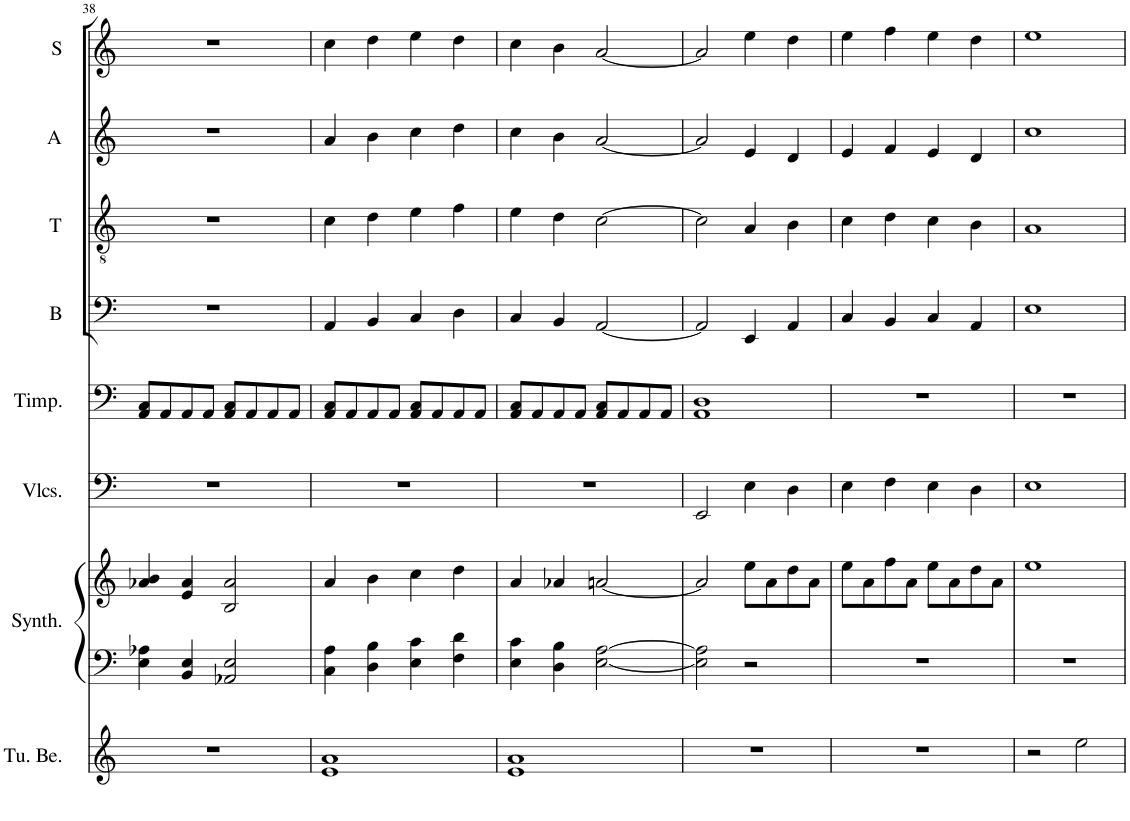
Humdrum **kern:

**kern	**kern	**kern	**kern	**kern	**kern	**kern	**kern	**kern
*part8	*part7	*part7	*part6	*part5	*part4	*part3	*part2	*part1
*staff9	*staff8	*staff7	*staff6	*staff5	*staff4	*staff3	*staff2	*staff1
*I"Tubular Bells	*I"Keyboard Synthesizer	*	*I"Violoncellos	*I"Timpani	*I"Bass	*I"Tenor	*I"Alto	*I"Soprano
*I'Tu. Be.	*I'Synth.	*	*I'Vlcs.	*I'Timp.	*I'B	*I'T	*I'A	*I'S
!!LO:PB:g=z
*clefG2	*clefF4	*clefG2	*clefF4	*clefF4	*clefF4	*clefGv2	*clefG2	*clefG2
*k[]	*k[]	*k[]	*k[]	*k[]	*k[]	*k[]	*k[]	*k[]
*M4/4	*M4/4	*M4/4	*M4/4	*M4/4	*M4/4	*M4/4	*M4/4	*M4/4
=38	=38	=38	=38	=38	=38	=38	=38	=38
1r	4E\ 4A-X\	4a-X/ 4b/	1r	8AA/ 8C/L	1r	1r	1r	1r
.	.	.	.	8AA/	.	.	.	.
.	4BB/ 4E/	4e/ 4a-/	.	8AA/	.	.	.	.
.	.	.	.	8AA/J	.	.	.	.
.	2AA-X/ 2E/	2B/ 2a-/	.	8AA/ 8C/L	.	.	.	.
.	.	.	.	8AA/	.	.	.	.
.	.	.	.	8AA/	.	.	.	.
.	.	.	.	8AA/J	.	.	.	.
=39	=39	=39	=39	=39	=39	=39	=39	=39
1e 1a	4C\ 4A\	4a/	1r	8AA/ 8C/L	4AA/	4c\	4a/	4cc\
.	.	.	.	8AA/	.	.	.	.
.	4D\ 4B\	4b\	.	8AA/	4BB/	4d\	4b\	4dd\
.	.	.	.	8AA/J	.	.	.	.
.	4E\ 4c\	4cc\	.	8AA/ 8C/L	4C/	4e\	4cc\	4ee\
.	.	.	.	8AA/	.	.	.	.
.	4F\ 4d\	4dd\	.	8AA/	4D\	4f\	4dd\	4dd\
.	.	.	.	8AA/J	.	.	.	.
=40	=40	=40	=40	=40	=40	=40	=40	=40
1e 1a	4E\ 4c\	4a/	1r	8AA/ 8C/L	4C/	4e\	4cc\	4cc\
.	.	.	.	8AA/	.	.	.	.
.	4D\ 4B\	4a-X/	.	8AA/	4BB/	4d\	4b\	4b\
.	.	.	.	8AA/J	.	.	.	.
.	[2E\ [2A\	[2an/	.	8AA/ 8C/L	[2AA/	[2c\	[2a/	[2a/
.	.	.	.	8AA/	.	.	.	.
.	.	.	.	8AA/	.	.	.	.
.	.	.	.	8AA/J	.	.	.	.
=41	=41	=41	=41	=41	=41	=41	=41	=41
1r	2E\] 2A\]	2a/]	2EE/	1AA 1D	2AA/]	2c\]	2a/]	2a/]
.	2r	8ee\L	4E\	.	4EE/	4A/	4e/	4ee\
.	.	8a\	.	.	.	.	.	.
.	.	8dd\	4D\	.	4AA/	4B\	4d/	4dd\
.	.	8a\J	.	.	.	.	.	.
=42	=42	=42	=42	=42	=42	=42	=42	=42
1r	1r	8ee\L	4E\	1r	4C/	4c\	4e/	4ee\
.	.	8a\	.	.	.	.	.	.
.	.	8ff\	4F\	.	4BB/	4d\	4f/	4ff\
.	.	8a\J	.	.	.	.	.	.
.	.	8ee\L	4E\	.	4C/	4c\	4e/	4ee\
.	.	8a\	.	.	.	.	.	.
.	.	8dd\	4D\	.	4AA/	4B\	4d/	4dd\
.	.	8a\J	.	.	.	.	.	.
=43	=43	=43	=43	=43	=43	=43	=43	=43
2r	1r	1ee	1E	1r	1E	1A	1cc	1ee
2ee\	.	.	.	.	.	.	.	.
=	=	=	=	=	=	=	=	=
*-	*-	*-	*-	*-	*-	*-	*-	*-
